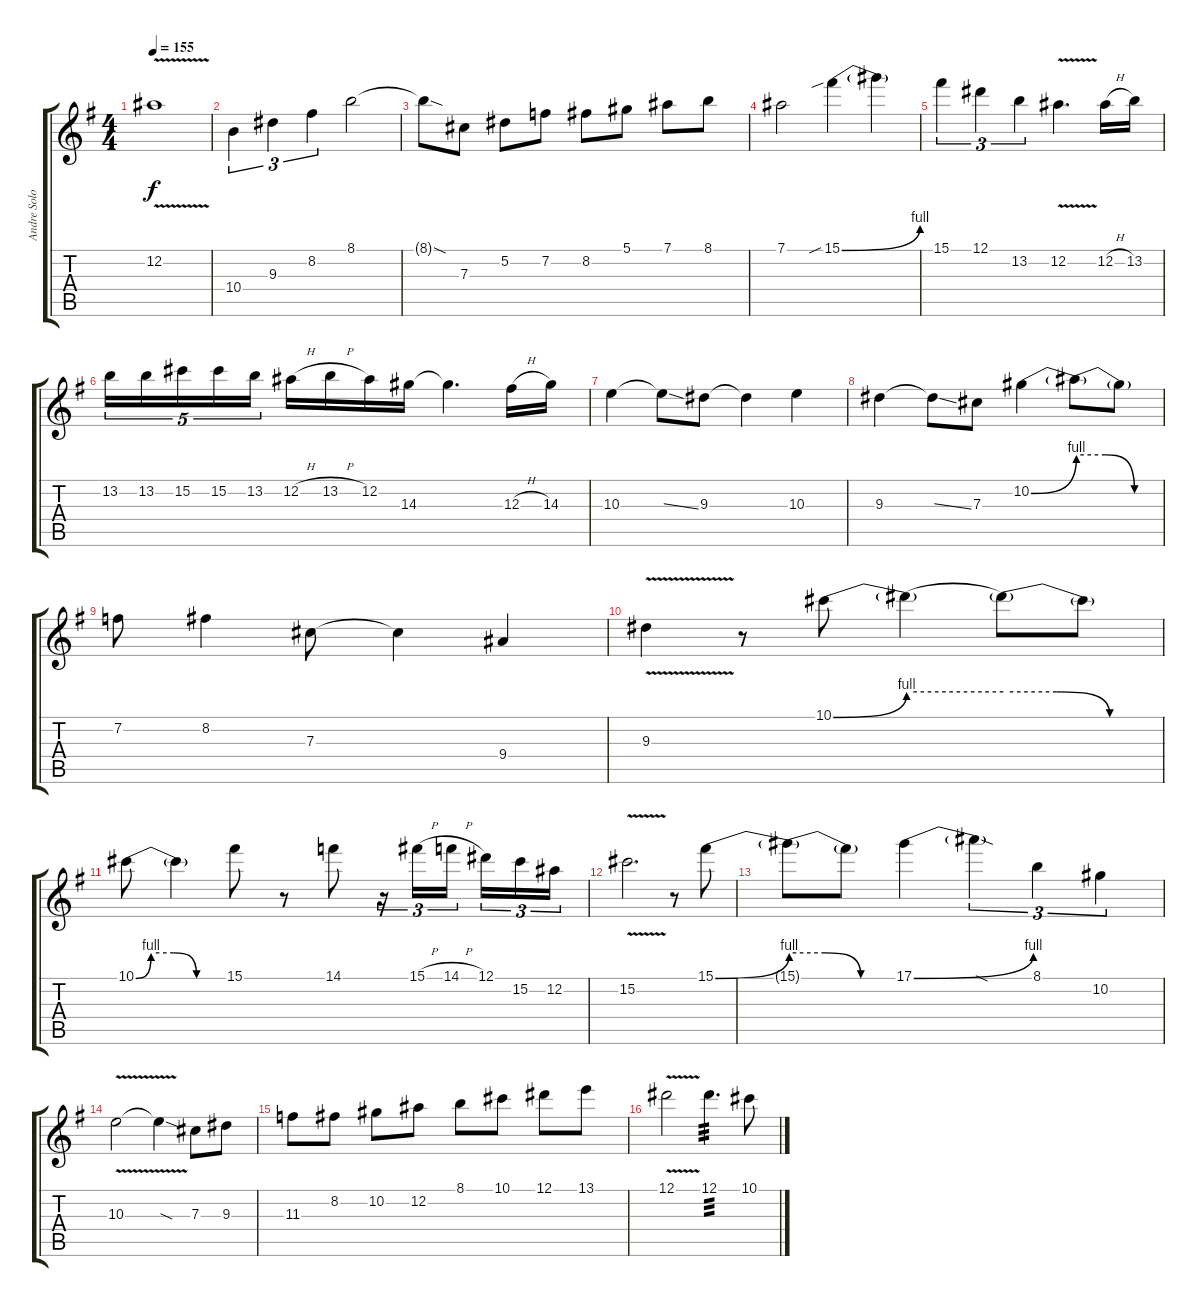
\track ("Andre Solo" "Andre Solo") {instrument distortionguitar}
\staff {score tabs}
\tuning (Eb4 Bb3 Gb3 Db3 Ab2 Eb2) {hide}
\ts (4 4)
\tempo 155
\clef g2
\ks g
12.2{v}.1{dy f} |
10.4.4{tu (3 2)} 9.3.4{tu (3 2)} 8.2.4{tu (3 2)} 8.1.2 |
8.1{sod t}.8 7.3.8 5.2.8 7.2.8 8.2.8 5.1.8 7.1.8 8.1.8 |
7.1.2 15.1{be (bend 0 0 60 4) sib}.4 15.1{t}.4 |
15.1.4{tu (3 2)} 12.1.4{tu (3 2)} 13.2.4{tu (3 2)} 12.2{v}.4{d} 12.2{h}.16 13.2.16 |
13.2.16{tu (5 4)} 13.2.16{tu (5 4)} 15.2.16{tu (5 4)} 15.2.16{tu (5 4)} 13.2.16{tu (5 4)} 12.2{h}.16 13.2{h}.16 12.2.16 14.3.16 14.3{t}.4{d} 12.3{h}.16 14.3.16 |
10.3.4 10.3{ss t}.8 9.3.8 9.3{t}.4 10.3.4 |
9.3.4 9.3{ss t}.8 7.3.8 10.2{be (bend 0 0 60 4)}.4 10.2{be (custom 0 4 20 4 40 0 60 0) t}.8 10.2{t}.8 |
7.2.8 8.2.4 7.3.8 7.3{t}.4 9.4.4 |
9.3{v}.4 r.8 10.1{be (bend 0 0 60 4)}.8 10.1{be (hold 0 4 60 4) t}.4 10.1{be (custom 0 4 20 4 40 0 60 0) t}.8 10.1{t}.8 |
10.1{be (custom 0 0 10 4 25 4 40 0 60 0)}.8 10.1{t}.4 15.1.8 r.8 14.1.8 r.16{tu (3 2)} 15.1{h}.16{tu (3 2)} 14.1{h}.16{tu (3 2) beam splitsecondary} 12.1.16{tu (3 2)} 15.2.16{tu (3 2)} 12.2.16{tu (3 2)} |
15.2{v}.2{d} r.8 15.1{be (bend 0 0 60 4)}.8 |
15.1{be (custom 0 4 20 4 40 0 60 0) t}.8 15.1{t}.8 17.1{be (bend 0 0 60 4)}.4 17.1{sod t}.4{tu (3 2)} 8.1.4{tu (3 2)} 10.2.4{tu (3 2)} |
10.3{v}.2 10.3{sod t}.4 7.3.8 9.3.8 |
11.3.8 8.2.8 10.2.8 12.2.8 8.1.8 10.1.8 12.1.8 13.1.8 |
12.1{v}.2 12.1.4{d tp 3} 10.1.8
